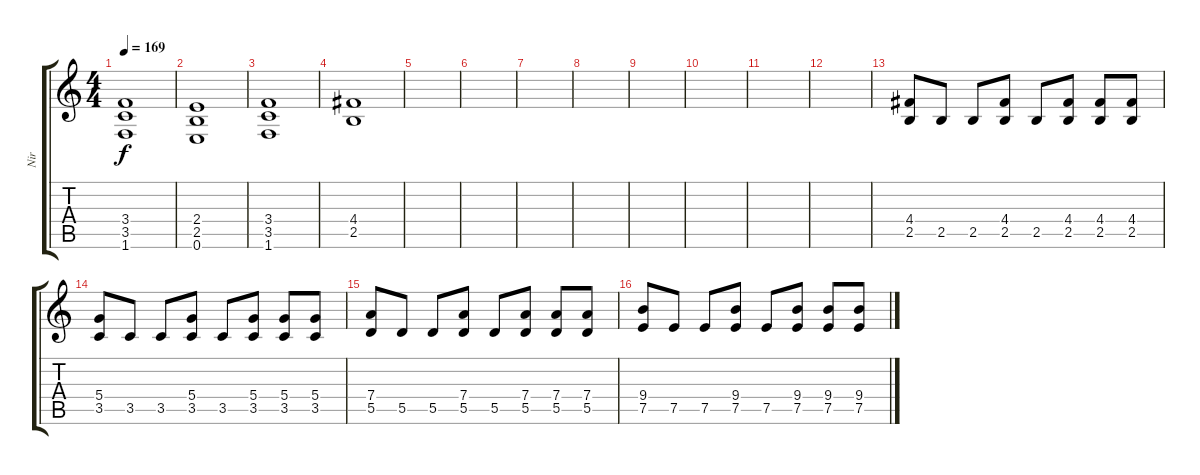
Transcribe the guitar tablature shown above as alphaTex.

\track ("Nir" "Nir") {instrument distortionguitar}
\staff {score tabs}
\tuning (E4 B3 G3 D3 A2 E2) {hide}
\ts (4 4)
\tempo 169
\clef g2
\ks c
(3.4 3.5 1.6).1{dy f instrument distortionguitar} |
(2.4 2.5 0.6).1 |
(3.4 3.5 1.6).1 |
(4.4 2.5).1 |
|
|
|
|
|
|
|
|
(4.4 2.5).8 2.5.8 2.5.8 (4.4 2.5).8 2.5.8 (4.4 2.5).8 (4.4 2.5).8 (4.4 2.5).8 |
(5.4 3.5).8 3.5.8 3.5.8 (5.4 3.5).8 3.5.8 (5.4 3.5).8 (5.4 3.5).8 (5.4 3.5).8 |
(7.4 5.5).8 5.5.8 5.5.8 (7.4 5.5).8 5.5.8 (7.4 5.5).8 (7.4 5.5).8 (7.4 5.5).8 |
(9.4 7.5).8 7.5.8 7.5.8 (9.4 7.5).8 7.5.8 (9.4 7.5).8 (9.4 7.5).8 (9.4 7.5).8
